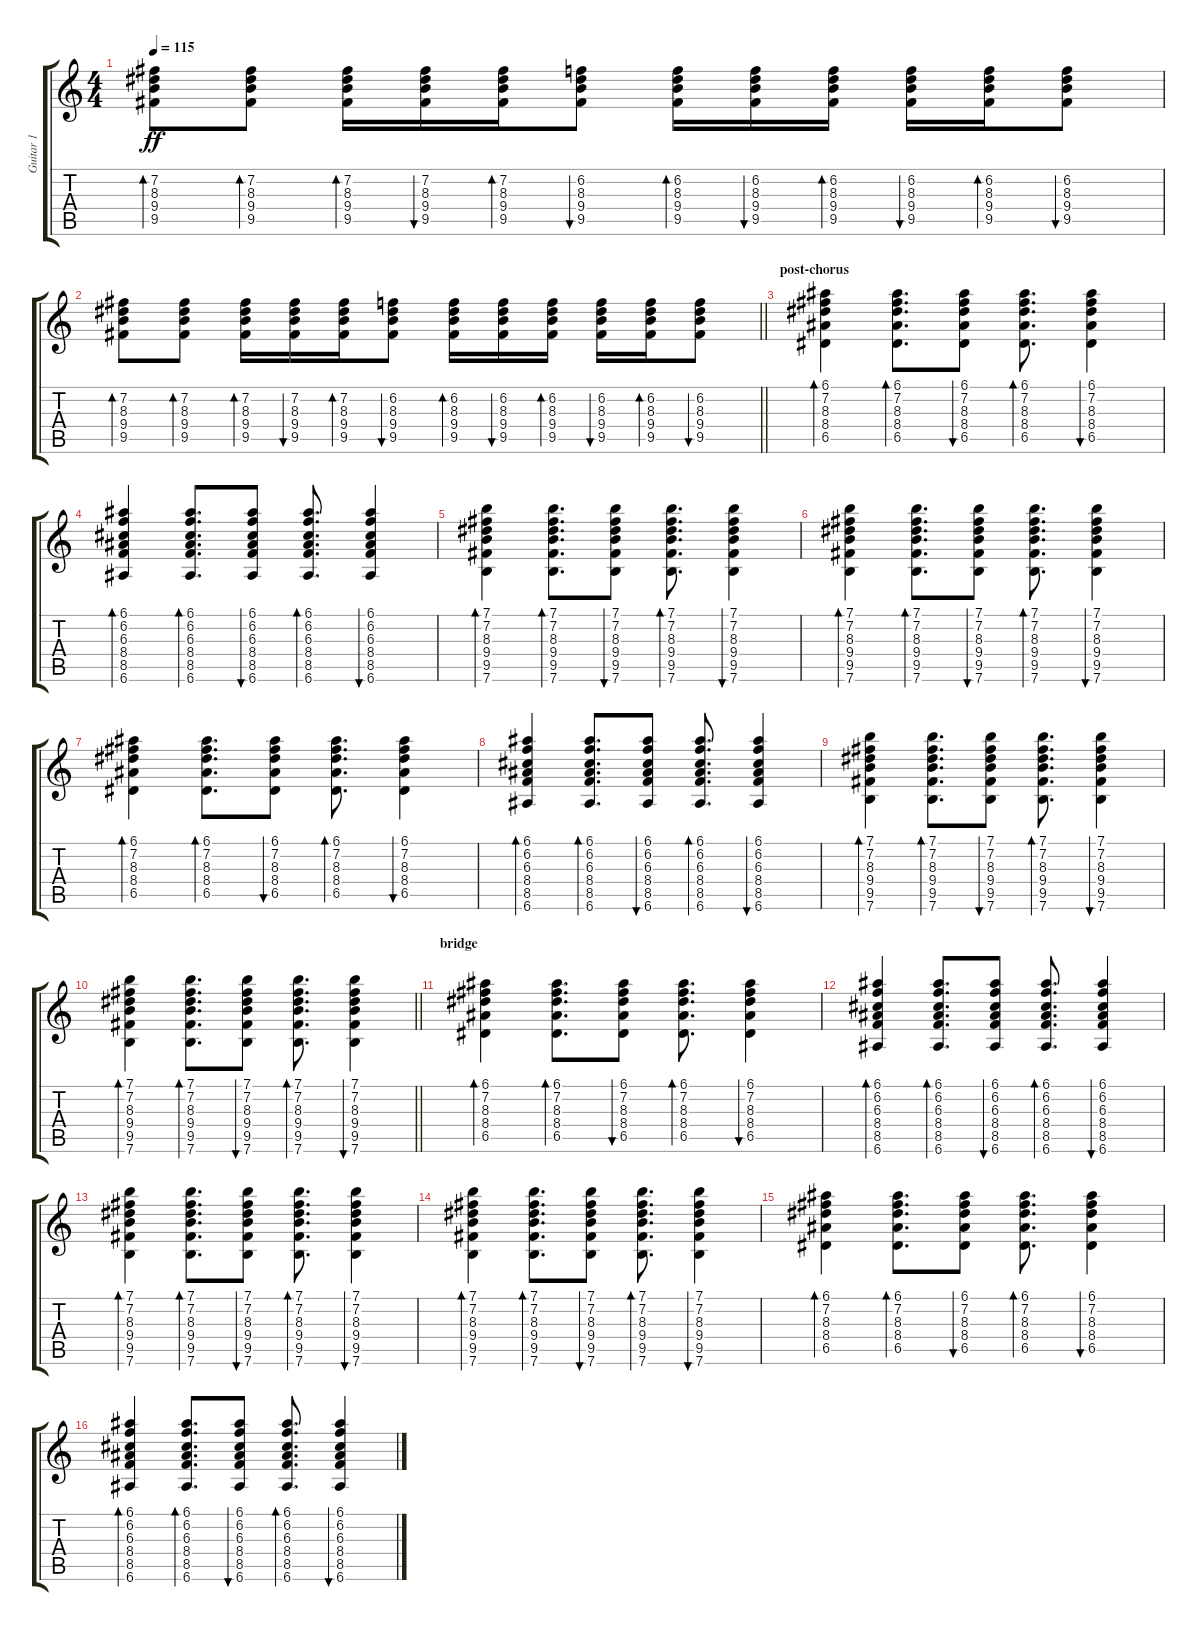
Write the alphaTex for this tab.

\track ("Guitar 1" "Guitar 1") {instrument acousticguitarsteel}
\staff {score tabs}
\tuning (E4 B3 G3 D3 A2 E2) {hide}
\ts (4 4)
\tempo 115
\clef g2
\ks c
(7.2 8.3 9.4 9.5).8{bd 60 dy ff} (7.2 8.3 9.4 9.5).8{bd 60} (7.2 8.3 9.4 9.5).16{bd 60} (7.2 8.3 9.4 9.5).16{bu 60} (7.2 8.3 9.4 9.5).16{bd 60} (6.2 8.3 9.4 9.5).8{bu 120} (6.2 8.3 9.4 9.5).16{bd 30} (6.2 8.3 9.4 9.5).16{bu 30} (6.2 8.3 9.4 9.5).16{bd 30} (6.2 8.3 9.4 9.5).16{bu 30} (6.2 8.3 9.4 9.5).16{bd 30} (6.2 8.3 9.4 9.5).8{bu 30} |
\barLineRight lightlight
(7.2 8.3 9.4 9.5).8{bd 60} (7.2 8.3 9.4 9.5).8{bd 60} (7.2 8.3 9.4 9.5).16{bd 60} (7.2 8.3 9.4 9.5).16{bu 60} (7.2 8.3 9.4 9.5).16{bd 60} (6.2 8.3 9.4 9.5).8{bu 120} (6.2 8.3 9.4 9.5).16{bd 30} (6.2 8.3 9.4 9.5).16{bu 30} (6.2 8.3 9.4 9.5).16{bd 30} (6.2 8.3 9.4 9.5).16{bu 30} (6.2 8.3 9.4 9.5).16{bd 30} (6.2 8.3 9.4 9.5).8{bu 30} |
\section ("" "post-chorus")
(6.1 7.2 8.3 8.4 6.5).4{bd 60} (6.1 7.2 8.3 8.4 6.5).8{d bd 60} (6.1 7.2 8.3 8.4 6.5).8{bu 120} (6.1 7.2 8.3 8.4 6.5).8{d bd 30} (6.1 7.2 8.3 8.4 6.5).4{bu 30} |
(6.1 6.2 6.3 8.4 8.5 6.6).4{bd 60} (6.1 6.2 6.3 8.4 8.5 6.6).8{d bd 60} (6.1 6.2 6.3 8.4 8.5 6.6).8{bu 120} (6.1 6.2 6.3 8.4 8.5 6.6).8{d bd 30} (6.1 6.2 6.3 8.4 8.5 6.6).4{bu 30} |
(7.1 7.2 8.3 9.4 9.5 7.6).4{bd 60} (7.1 7.2 8.3 9.4 9.5 7.6).8{d bd 60} (7.1 7.2 8.3 9.4 9.5 7.6).8{bu 120} (7.1 7.2 8.3 9.4 9.5 7.6).8{d bd 30} (7.1 7.2 8.3 9.4 9.5 7.6).4{bu 30} |
(7.1 7.2 8.3 9.4 9.5 7.6).4{bd 60} (7.1 7.2 8.3 9.4 9.5 7.6).8{d bd 60} (7.1 7.2 8.3 9.4 9.5 7.6).8{bu 120} (7.1 7.2 8.3 9.4 9.5 7.6).8{d bd 30} (7.1 7.2 8.3 9.4 9.5 7.6).4{bu 30} |
(6.1 7.2 8.3 8.4 6.5).4{bd 60} (6.1 7.2 8.3 8.4 6.5).8{d bd 60} (6.1 7.2 8.3 8.4 6.5).8{bu 120} (6.1 7.2 8.3 8.4 6.5).8{d bd 30} (6.1 7.2 8.3 8.4 6.5).4{bu 30} |
(6.1 6.2 6.3 8.4 8.5 6.6).4{bd 60} (6.1 6.2 6.3 8.4 8.5 6.6).8{d bd 60} (6.1 6.2 6.3 8.4 8.5 6.6).8{bu 120} (6.1 6.2 6.3 8.4 8.5 6.6).8{d bd 30} (6.1 6.2 6.3 8.4 8.5 6.6).4{bu 30} |
(7.1 7.2 8.3 9.4 9.5 7.6).4{bd 60} (7.1 7.2 8.3 9.4 9.5 7.6).8{d bd 60} (7.1 7.2 8.3 9.4 9.5 7.6).8{bu 120} (7.1 7.2 8.3 9.4 9.5 7.6).8{d bd 30} (7.1 7.2 8.3 9.4 9.5 7.6).4{bu 30} |
\barLineRight lightlight
(7.1 7.2 8.3 9.4 9.5 7.6).4{bd 60} (7.1 7.2 8.3 9.4 9.5 7.6).8{d bd 60} (7.1 7.2 8.3 9.4 9.5 7.6).8{bu 120} (7.1 7.2 8.3 9.4 9.5 7.6).8{d bd 30} (7.1 7.2 8.3 9.4 9.5 7.6).4{bu 30} |
\section ("" "bridge")
(6.1 7.2 8.3 8.4 6.5).4{bd 60} (6.1 7.2 8.3 8.4 6.5).8{d bd 60} (6.1 7.2 8.3 8.4 6.5).8{bu 120} (6.1 7.2 8.3 8.4 6.5).8{d bd 30} (6.1 7.2 8.3 8.4 6.5).4{bu 30} |
(6.1 6.2 6.3 8.4 8.5 6.6).4{bd 60} (6.1 6.2 6.3 8.4 8.5 6.6).8{d bd 60} (6.1 6.2 6.3 8.4 8.5 6.6).8{bu 120} (6.1 6.2 6.3 8.4 8.5 6.6).8{d bd 30} (6.1 6.2 6.3 8.4 8.5 6.6).4{bu 30} |
(7.1 7.2 8.3 9.4 9.5 7.6).4{bd 60} (7.1 7.2 8.3 9.4 9.5 7.6).8{d bd 60} (7.1 7.2 8.3 9.4 9.5 7.6).8{bu 120} (7.1 7.2 8.3 9.4 9.5 7.6).8{d bd 30} (7.1 7.2 8.3 9.4 9.5 7.6).4{bu 30} |
(7.1 7.2 8.3 9.4 9.5 7.6).4{bd 60} (7.1 7.2 8.3 9.4 9.5 7.6).8{d bd 60} (7.1 7.2 8.3 9.4 9.5 7.6).8{bu 120} (7.1 7.2 8.3 9.4 9.5 7.6).8{d bd 30} (7.1 7.2 8.3 9.4 9.5 7.6).4{bu 30} |
(6.1 7.2 8.3 8.4 6.5).4{bd 60} (6.1 7.2 8.3 8.4 6.5).8{d bd 60} (6.1 7.2 8.3 8.4 6.5).8{bu 120} (6.1 7.2 8.3 8.4 6.5).8{d bd 30} (6.1 7.2 8.3 8.4 6.5).4{bu 30} |
(6.1 6.2 6.3 8.4 8.5 6.6).4{bd 60} (6.1 6.2 6.3 8.4 8.5 6.6).8{d bd 60} (6.1 6.2 6.3 8.4 8.5 6.6).8{bu 120} (6.1 6.2 6.3 8.4 8.5 6.6).8{d bd 30} (6.1 6.2 6.3 8.4 8.5 6.6).4{bu 30}
